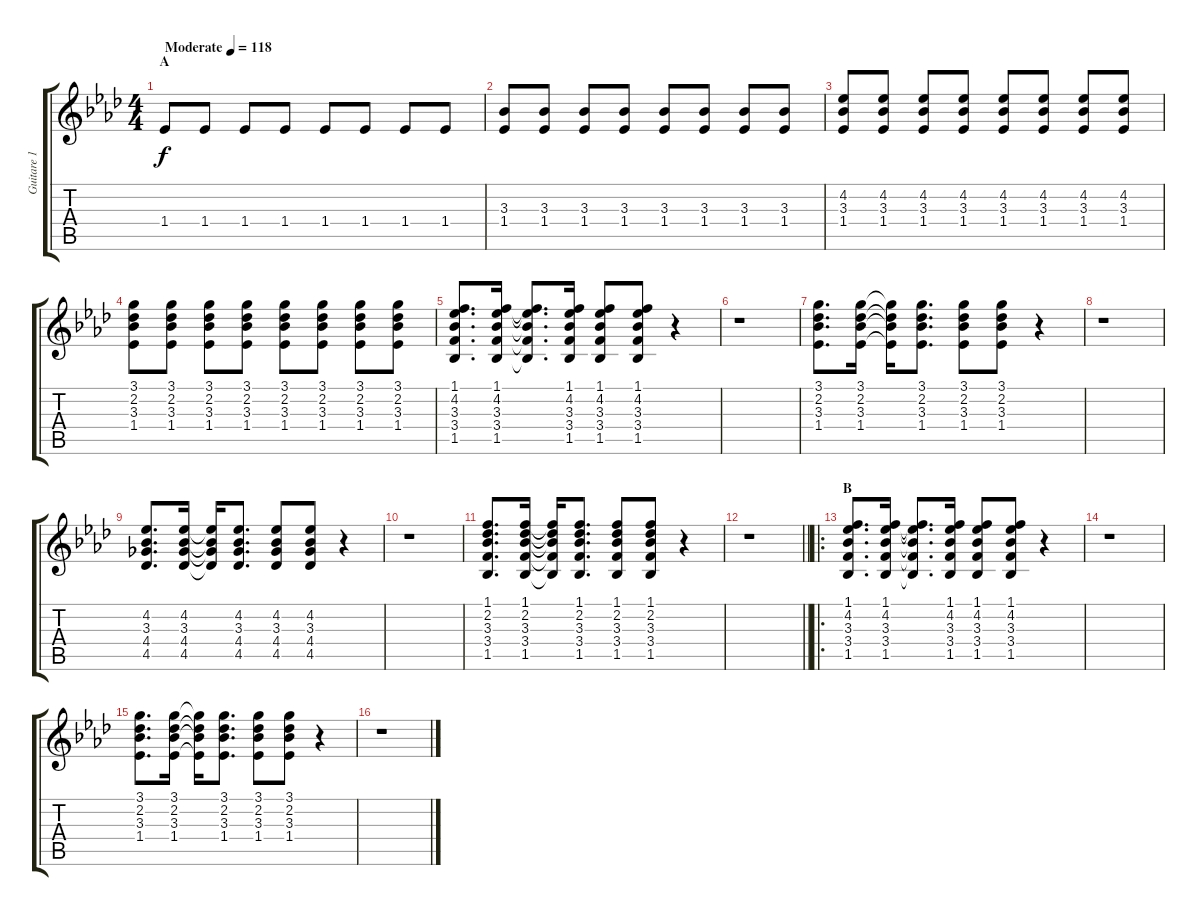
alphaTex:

\track ("Guitare 1" "Guitare 1") {instrument electricguitarclean}
\staff {score tabs}
\tuning (E4 B3 G3 D3 A2 E2) {hide}
\ts (4 4)
\section ("" "A")
\tempo (118 "Moderate")
\clef g2
\ks ab
1.4.8{dy f instrument electricguitarclean} 1.4.8 1.4.8 1.4.8 1.4.8 1.4.8 1.4.8 1.4.8 |
(3.3 1.4).8 (3.3 1.4).8 (3.3 1.4).8 (3.3 1.4).8 (3.3 1.4).8 (3.3 1.4).8 (3.3 1.4).8 (3.3 1.4).8 |
(4.2 3.3 1.4).8 (4.2 3.3 1.4).8 (4.2 3.3 1.4).8 (4.2 3.3 1.4).8 (4.2 3.3 1.4).8 (4.2 3.3 1.4).8 (4.2 3.3 1.4).8 (4.2 3.3 1.4).8 |
(3.1 2.2 3.3 1.4).8 (3.1 2.2 3.3 1.4).8 (3.1 2.2 3.3 1.4).8 (3.1 2.2 3.3 1.4).8 (3.1 2.2 3.3 1.4).8 (3.1 2.2 3.3 1.4).8 (3.1 2.2 3.3 1.4).8 (3.1 2.2 3.3 1.4).8 |
(1.1 4.2 3.3 3.4 1.5).8{d} (1.1 4.2 3.3 3.4 1.5).16 (1.1{t} 4.2{t} 3.3{t} 3.4{t} 1.5{t}).8{d} (1.1 4.2 3.3 3.4 1.5).16 (1.1 4.2 3.3 3.4 1.5).8 (1.1 4.2 3.3 3.4 1.5).8 r.4 |
r.1 |
(3.1 2.2 3.3 1.4).8{d} (3.1 2.2 3.3 1.4).16 (3.1{t} 2.2{t} 3.3{t} 1.4{t}).16 (3.1 2.2 3.3 1.4).8{d} (3.1 2.2 3.3 1.4).8 (3.1 2.2 3.3 1.4).8 r.4 |
r.1 |
(4.2 3.3 4.4 4.5).8{d} (4.2 3.3 4.4 4.5).16 (4.2{t} 3.3{t} 4.4{t} 4.5{t}).16 (4.2 3.3 4.4 4.5).8{d} (4.2 3.3 4.4 4.5).8 (4.2 3.3 4.4 4.5).8 r.4 |
r.1 |
(1.1 2.2 3.3 3.4 1.5).8{d} (1.1 2.2 3.3 3.4 1.5).16 (1.1{t} 2.2{t} 3.3{t} 3.4{t} 1.5{t}).16 (1.1 2.2 3.3 3.4 1.5).8{d} (1.1 2.2 3.3 3.4 1.5).8 (1.1 2.2 3.3 3.4 1.5).8 r.4 |
\barLineRight lightlight
r.1 |
\ro
\section ("" "B")
(1.1 4.2 3.3 3.4 1.5).8{d} (1.1 4.2 3.3 3.4 1.5).16 (1.1{t} 4.2{t} 3.3{t} 3.4{t} 1.5{t}).8{d} (1.1 4.2 3.3 3.4 1.5).16 (1.1 4.2 3.3 3.4 1.5).8 (1.1 4.2 3.3 3.4 1.5).8 r.4 |
r.1 |
(3.1 2.2 3.3 1.4).8{d} (3.1 2.2 3.3 1.4).16 (3.1{t} 2.2{t} 3.3{t} 1.4{t}).16 (3.1 2.2 3.3 1.4).8{d} (3.1 2.2 3.3 1.4).8 (3.1 2.2 3.3 1.4).8 r.4 |
r.1
